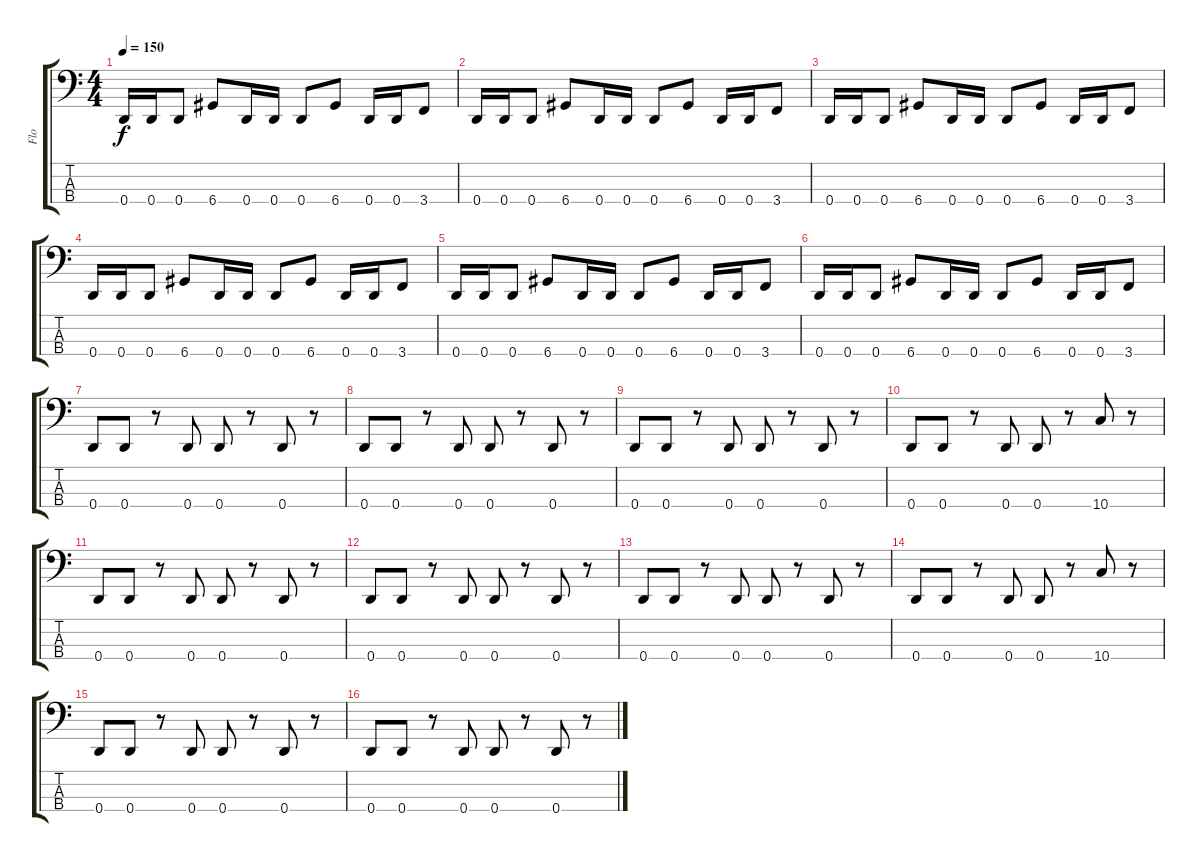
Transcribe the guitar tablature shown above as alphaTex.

\track ("Flo" "Flo") {instrument slapbass2}
\staff {score tabs}
\tuning (G2 D2 A1 D1) {hide}
\ts (4 4)
\tempo 150
\clef f4
\ks c
0.4.16{dy f} 0.4.16 0.4.8 6.4.8 0.4.16 0.4.16 0.4.8 6.4.8 0.4.16 0.4.16 3.4.8 |
0.4.16 0.4.16 0.4.8 6.4.8 0.4.16 0.4.16 0.4.8 6.4.8 0.4.16 0.4.16 3.4.8 |
0.4.16 0.4.16 0.4.8 6.4.8 0.4.16 0.4.16 0.4.8 6.4.8 0.4.16 0.4.16 3.4.8 |
0.4.16 0.4.16 0.4.8 6.4.8 0.4.16 0.4.16 0.4.8 6.4.8 0.4.16 0.4.16 3.4.8 |
0.4.16 0.4.16 0.4.8 6.4.8 0.4.16 0.4.16 0.4.8 6.4.8 0.4.16 0.4.16 3.4.8 |
0.4.16 0.4.16 0.4.8 6.4.8 0.4.16 0.4.16 0.4.8 6.4.8 0.4.16 0.4.16 3.4.8 |
0.4.8 0.4.8 r.8 0.4.8 0.4.8 r.8 0.4.8 r.8 |
0.4.8 0.4.8 r.8 0.4.8 0.4.8 r.8 0.4.8 r.8 |
0.4.8 0.4.8 r.8 0.4.8 0.4.8 r.8 0.4.8 r.8 |
0.4.8 0.4.8 r.8 0.4.8 0.4.8 r.8 10.4.8 r.8 |
0.4.8 0.4.8 r.8 0.4.8 0.4.8 r.8 0.4.8 r.8 |
0.4.8 0.4.8 r.8 0.4.8 0.4.8 r.8 0.4.8 r.8 |
0.4.8 0.4.8 r.8 0.4.8 0.4.8 r.8 0.4.8 r.8 |
0.4.8 0.4.8 r.8 0.4.8 0.4.8 r.8 10.4.8 r.8 |
0.4.8 0.4.8 r.8 0.4.8 0.4.8 r.8 0.4.8 r.8 |
0.4.8 0.4.8 r.8 0.4.8 0.4.8 r.8 0.4.8 r.8
